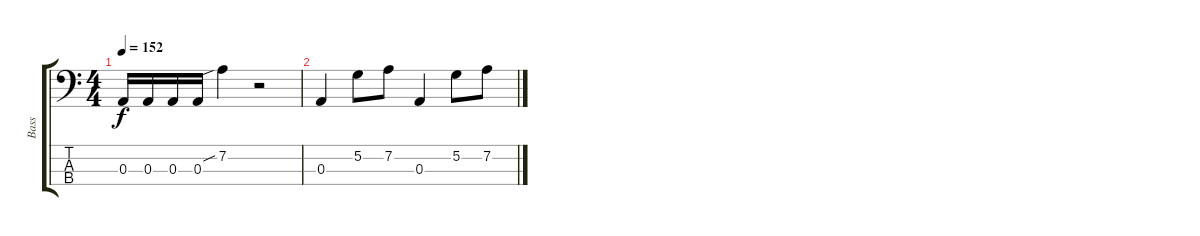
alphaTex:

\track ("Bass" "Bass") {instrument electricbasspick}
\staff {score tabs}
\tuning (G2 D2 A1 E1) {hide}
\ts (4 4)
\tempo 152
\clef f4
\ks c
0.3.16{dy f} 0.3.16 0.3.16 0.3.16 7.2{sib}.4 r.2 |
0.3.4 5.2.8 7.2.8 0.3.4 5.2.8 7.2.8
